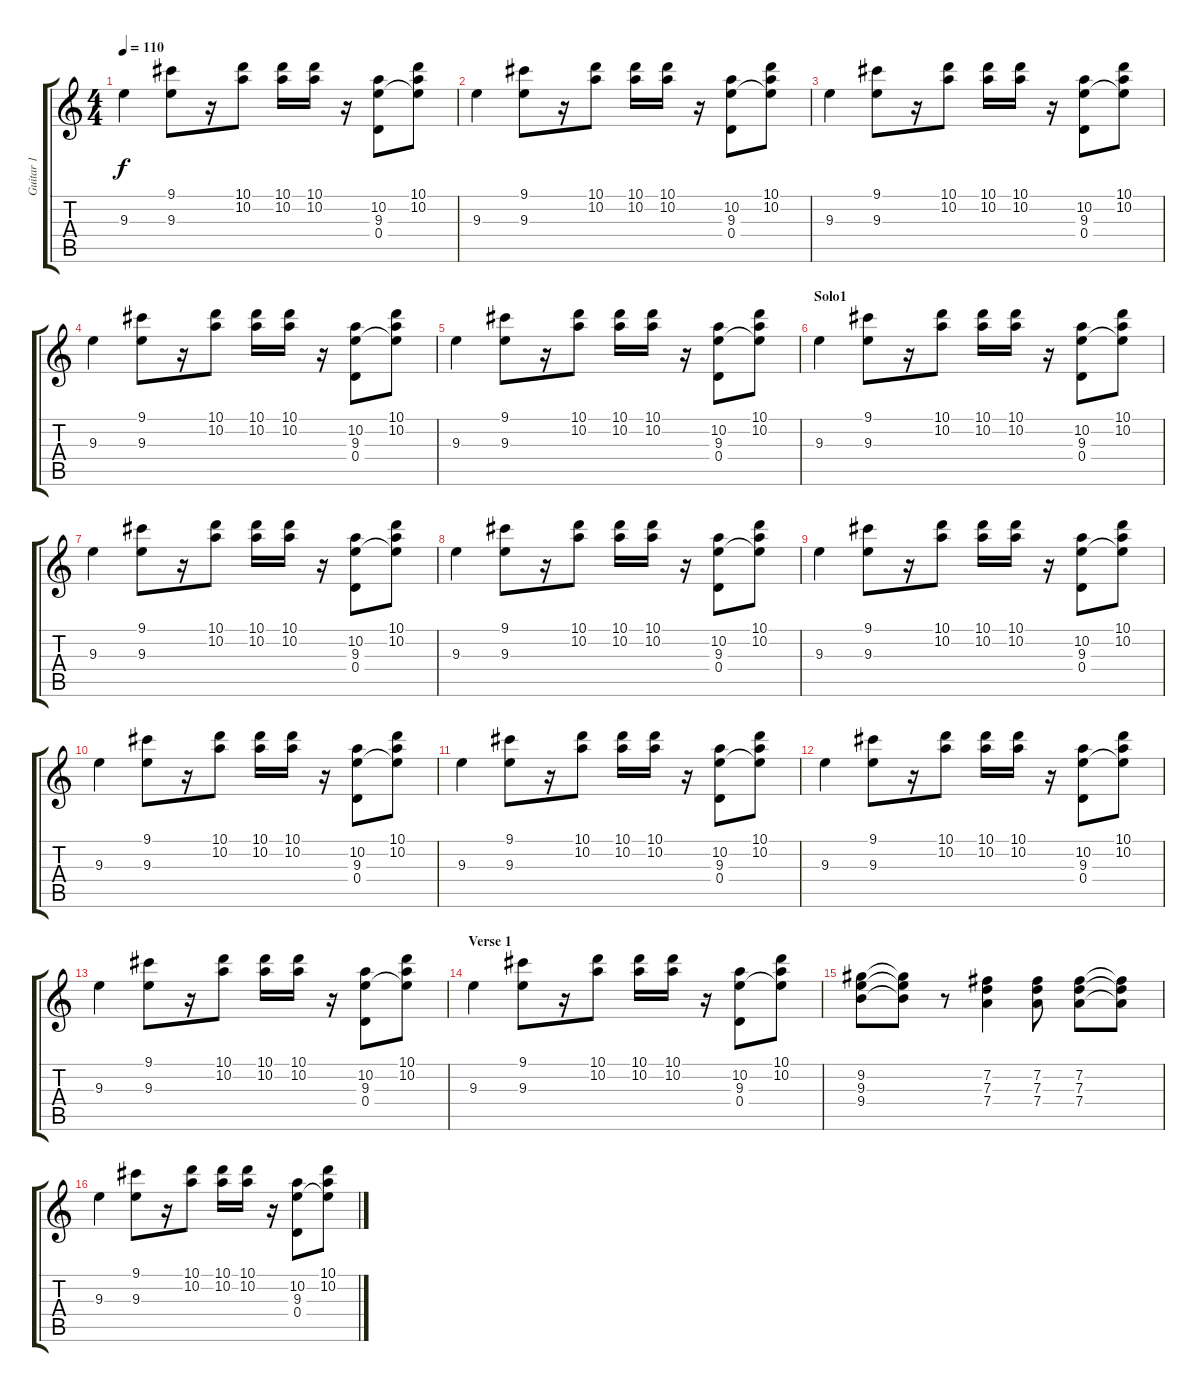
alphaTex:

\track ("Guitar 1" "Guitar 1") {instrument electricguitarmuted}
\staff {score tabs}
\tuning (E4 B3 G3 D3 A2 E2) {hide}
\ts (4 4)
\tempo 110
\clef g2
\ks c
9.3.4{dy f} (9.1 9.3).8 r.16 (10.1 10.2).8 (10.1 10.2).16 (10.1 10.2).16 r.16 (10.2 9.3 0.4).8 (10.1 10.2 9.3{t}).8 |
9.3.4 (9.1 9.3).8 r.16 (10.1 10.2).8 (10.1 10.2).16 (10.1 10.2).16 r.16 (10.2 9.3 0.4).8 (10.1 10.2 9.3{t}).8 |
9.3.4 (9.1 9.3).8 r.16 (10.1 10.2).8 (10.1 10.2).16 (10.1 10.2).16 r.16 (10.2 9.3 0.4).8 (10.1 10.2 9.3{t}).8 |
9.3.4 (9.1 9.3).8 r.16 (10.1 10.2).8 (10.1 10.2).16 (10.1 10.2).16 r.16 (10.2 9.3 0.4).8 (10.1 10.2 9.3{t}).8 |
9.3.4 (9.1 9.3).8 r.16 (10.1 10.2).8 (10.1 10.2).16 (10.1 10.2).16 r.16 (10.2 9.3 0.4).8 (10.1 10.2 9.3{t}).8 |
\section ("" "Solo1")
9.3.4 (9.1 9.3).8 r.16 (10.1 10.2).8 (10.1 10.2).16 (10.1 10.2).16 r.16 (10.2 9.3 0.4).8 (10.1 10.2 9.3{t}).8 |
9.3.4 (9.1 9.3).8 r.16 (10.1 10.2).8 (10.1 10.2).16 (10.1 10.2).16 r.16 (10.2 9.3 0.4).8 (10.1 10.2 9.3{t}).8 |
9.3.4 (9.1 9.3).8 r.16 (10.1 10.2).8 (10.1 10.2).16 (10.1 10.2).16 r.16 (10.2 9.3 0.4).8 (10.1 10.2 9.3{t}).8 |
9.3.4 (9.1 9.3).8 r.16 (10.1 10.2).8 (10.1 10.2).16 (10.1 10.2).16 r.16 (10.2 9.3 0.4).8 (10.1 10.2 9.3{t}).8 |
9.3.4 (9.1 9.3).8 r.16 (10.1 10.2).8 (10.1 10.2).16 (10.1 10.2).16 r.16 (10.2 9.3 0.4).8 (10.1 10.2 9.3{t}).8 |
9.3.4 (9.1 9.3).8 r.16 (10.1 10.2).8 (10.1 10.2).16 (10.1 10.2).16 r.16 (10.2 9.3 0.4).8 (10.1 10.2 9.3{t}).8 |
9.3.4 (9.1 9.3).8 r.16 (10.1 10.2).8 (10.1 10.2).16 (10.1 10.2).16 r.16 (10.2 9.3 0.4).8 (10.1 10.2 9.3{t}).8 |
9.3.4 (9.1 9.3).8 r.16 (10.1 10.2).8 (10.1 10.2).16 (10.1 10.2).16 r.16 (10.2 9.3 0.4).8 (10.1 10.2 9.3{t}).8 |
\section ("" "Verse 1")
9.3.4 (9.1 9.3).8 r.16 (10.1 10.2).8 (10.1 10.2).16 (10.1 10.2).16 r.16 (10.2 9.3 0.4).8 (10.1 10.2 9.3{t}).8 |
(9.2 9.3 9.4).8 (9.2{t} 9.3{t} 9.4{t}).8 r.8 (7.2 7.3 7.4).4 (7.2 7.3 7.4).8 (7.2 7.3 7.4).8 (7.2{t} 7.3{t} 7.4{t}).8 |
9.3.4 (9.1 9.3).8 r.16 (10.1 10.2).8 (10.1 10.2).16 (10.1 10.2).16 r.16 (10.2 9.3 0.4).8 (10.1 10.2 9.3{t}).8
